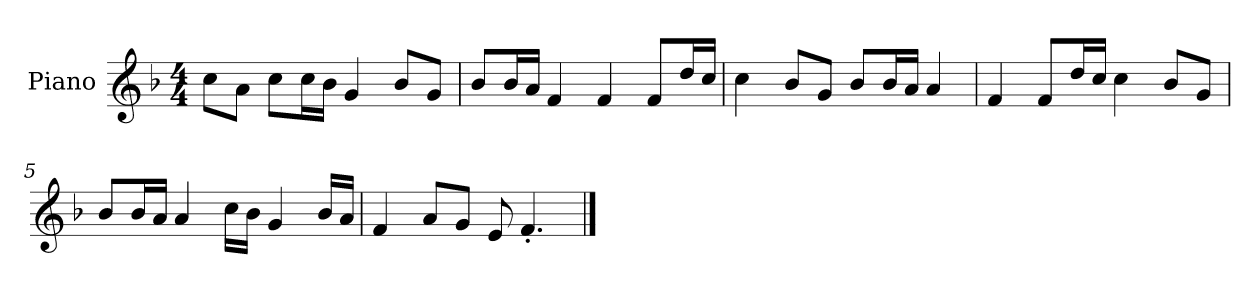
**kern
*part1
*staff1
*I"Piano
*I'P-no
*clefG2
*k[b-]
*M4/4
*MM90
=1
8cc\L
8a\J
8cc\L
16cc\L
16b-\JJ
4g/
8b-/L
8g/J
=2
8b-/L
16b-/L
16a/JJ
4f/
4f/
8f/L
16dd/L
16cc/JJ
=3
4cc\
8b-/L
8g/J
8b-/L
16b-/L
16a/JJ
4a/
=4
4f/
8f/L
16dd/L
16cc/JJ
4cc\
8b-/L
8g/J
=5
8b-/L
16b-/L
16a/JJ
4a/
16cc\LL
16b-\JJ
4g/
16b-/LL
16a/JJ
!!LO:LB:g=z
=6
4f/
8a/L
8g/J
8e/
4.f'/
==
*-
